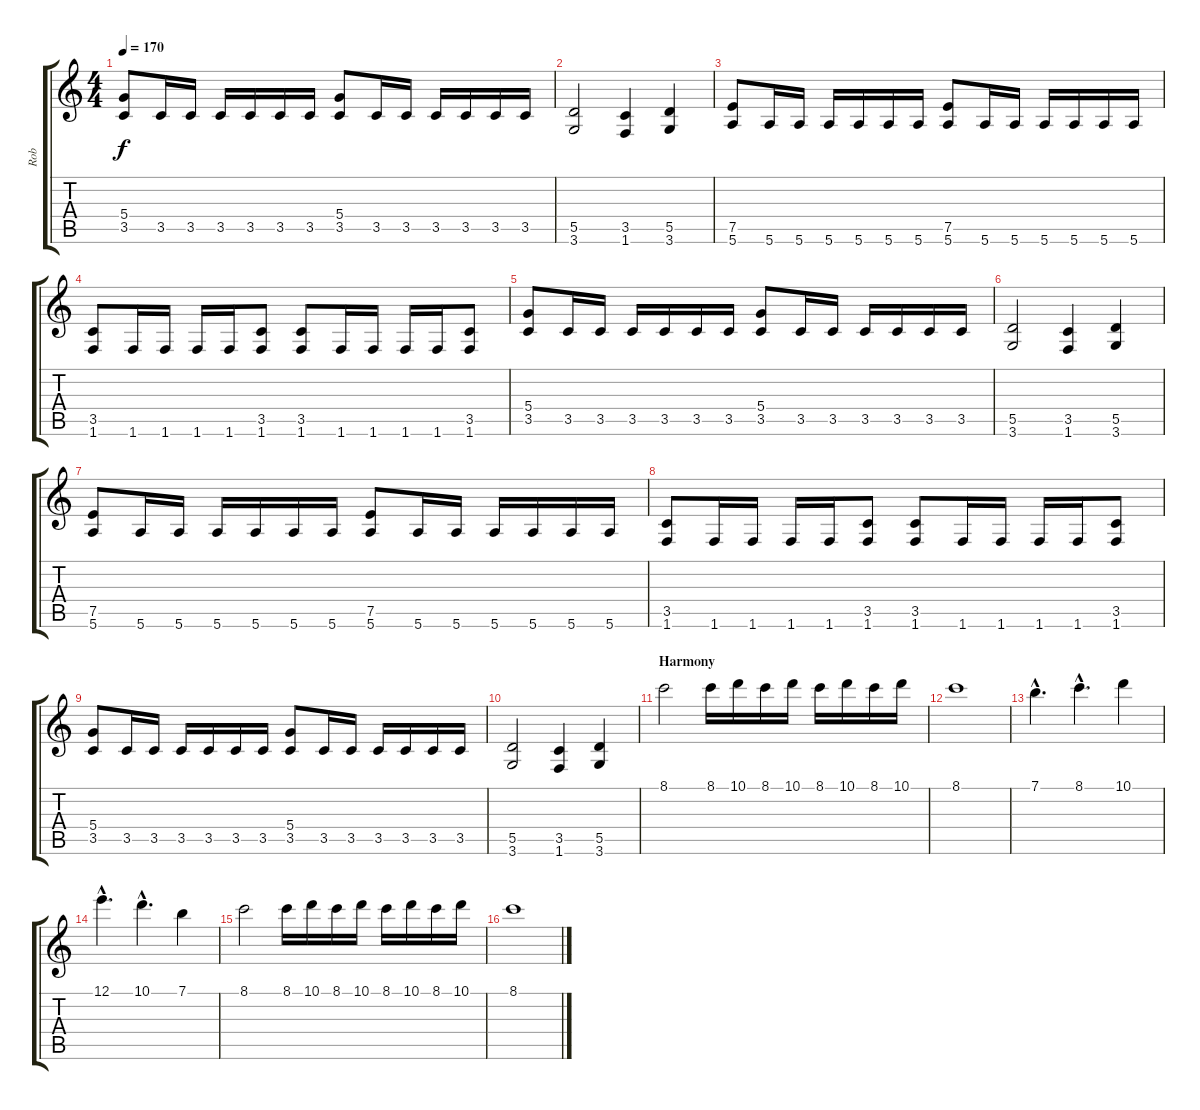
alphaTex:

\track ("Rob" "Rob") {instrument distortionguitar}
\staff {score tabs}
\tuning (E4 B3 G3 D3 A2 E2) {hide}
\ts (4 4)
\tempo 170
\clef g2
\ks c
(5.4 3.5).8{dy f} 3.5.16 3.5.16 3.5.16 3.5.16 3.5.16 3.5.16 (5.4 3.5).8 3.5.16 3.5.16 3.5.16 3.5.16 3.5.16 3.5.16 |
(5.5 3.6).2 (3.5 1.6).4 (5.5 3.6).4 |
(7.5 5.6).8 5.6.16 5.6.16 5.6.16 5.6.16 5.6.16 5.6.16 (7.5 5.6).8 5.6.16 5.6.16 5.6.16 5.6.16 5.6.16 5.6.16 |
(3.5 1.6).8 1.6.16 1.6.16 1.6.16 1.6.16 (3.5 1.6).8 (3.5 1.6).8 1.6.16 1.6.16 1.6.16 1.6.16 (3.5 1.6).8 |
(5.4 3.5).8 3.5.16 3.5.16 3.5.16 3.5.16 3.5.16 3.5.16 (5.4 3.5).8 3.5.16 3.5.16 3.5.16 3.5.16 3.5.16 3.5.16 |
(5.5 3.6).2 (3.5 1.6).4 (5.5 3.6).4 |
(7.5 5.6).8 5.6.16 5.6.16 5.6.16 5.6.16 5.6.16 5.6.16 (7.5 5.6).8 5.6.16 5.6.16 5.6.16 5.6.16 5.6.16 5.6.16 |
(3.5 1.6).8 1.6.16 1.6.16 1.6.16 1.6.16 (3.5 1.6).8 (3.5 1.6).8 1.6.16 1.6.16 1.6.16 1.6.16 (3.5 1.6).8 |
(5.4 3.5).8 3.5.16 3.5.16 3.5.16 3.5.16 3.5.16 3.5.16 (5.4 3.5).8 3.5.16 3.5.16 3.5.16 3.5.16 3.5.16 3.5.16 |
(5.5 3.6).2 (3.5 1.6).4 (5.5 3.6).4 |
\section ("" "Harmony")
8.1.2 8.1.16 10.1.16 8.1.16 10.1.16 8.1.16 10.1.16 8.1.16 10.1.16 |
8.1.1 |
7.1{hac}.4{d} 8.1{hac}.4{d} 10.1.4 |
12.1{hac}.4{d} 10.1{hac}.4{d} 7.1.4 |
8.1.2 8.1.16 10.1.16 8.1.16 10.1.16 8.1.16 10.1.16 8.1.16 10.1.16 |
8.1.1
